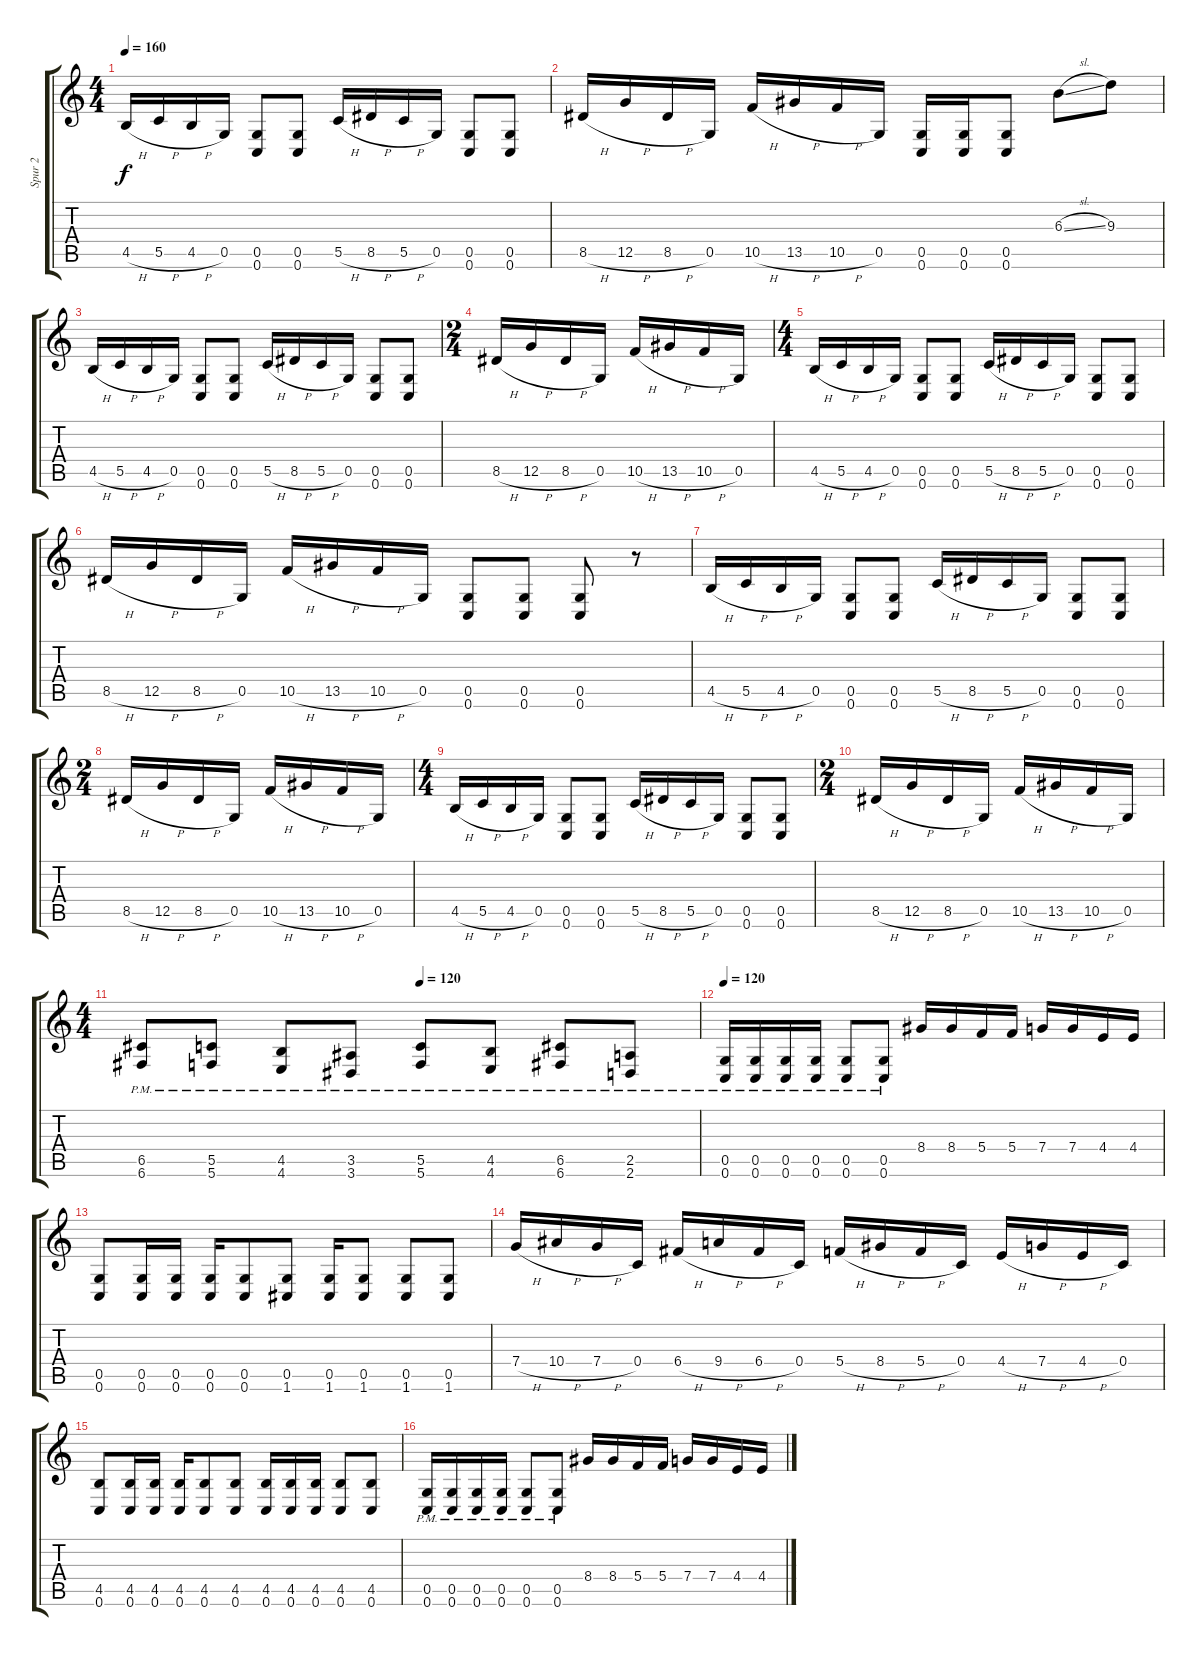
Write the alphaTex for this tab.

\track ("Spur 2" "Spur 2") {instrument distortionguitar}
\staff {score tabs}
\tuning (D4 A3 F3 C3 G2 C2) {hide}
\ts (4 4)
\tempo 160
\clef g2
\ks c
4.5{h}.16{dy f} 5.5{h}.16 4.5{h}.16 0.5.16 (0.5 0.6).8 (0.5 0.6).8 5.5{h}.16 8.5{h}.16 5.5{h}.16 0.5.16 (0.5 0.6).8 (0.5 0.6).8 |
8.5{h}.16 12.5{h}.16 8.5{h}.16 0.5.16 10.5{h}.16 13.5{h}.16 10.5{h}.16 0.5.16 (0.5 0.6).16 (0.5 0.6).16 (0.5 0.6).8 6.3{sl}.8 9.3.8 |
4.5{h}.16 5.5{h}.16 4.5{h}.16 0.5.16 (0.5 0.6).8 (0.5 0.6).8 5.5{h}.16 8.5{h}.16 5.5{h}.16 0.5.16 (0.5 0.6).8 (0.5 0.6).8 |
\ts (2 4)
8.5{h}.16 12.5{h}.16 8.5{h}.16 0.5.16 10.5{h}.16 13.5{h}.16 10.5{h}.16 0.5.16 |
\ts (4 4)
4.5{h}.16 5.5{h}.16 4.5{h}.16 0.5.16 (0.5 0.6).8 (0.5 0.6).8 5.5{h}.16 8.5{h}.16 5.5{h}.16 0.5.16 (0.5 0.6).8 (0.5 0.6).8 |
8.5{h}.16 12.5{h}.16 8.5{h}.16 0.5.16 10.5{h}.16 13.5{h}.16 10.5{h}.16 0.5.16 (0.5 0.6).8 (0.5 0.6).8 (0.5 0.6).8 r.8 |
4.5{h}.16 5.5{h}.16 4.5{h}.16 0.5.16 (0.5 0.6).8 (0.5 0.6).8 5.5{h}.16 8.5{h}.16 5.5{h}.16 0.5.16 (0.5 0.6).8 (0.5 0.6).8 |
\ts (2 4)
8.5{h}.16 12.5{h}.16 8.5{h}.16 0.5.16 10.5{h}.16 13.5{h}.16 10.5{h}.16 0.5.16 |
\ts (4 4)
4.5{h}.16 5.5{h}.16 4.5{h}.16 0.5.16 (0.5 0.6).8 (0.5 0.6).8 5.5{h}.16 8.5{h}.16 5.5{h}.16 0.5.16 (0.5 0.6).8 (0.5 0.6).8 |
\ts (2 4)
8.5{h}.16 12.5{h}.16 8.5{h}.16 0.5.16 10.5{h}.16 13.5{h}.16 10.5{h}.16 0.5.16 |
\ts (4 4)
\tempo (120 0.5)
(6.5{pm} 6.6{pm}).8 (5.5{pm} 5.6{pm}).8 (4.5{pm} 4.6{pm}).8 (3.5{pm} 3.6{pm}).8 (5.5{pm} 5.6{pm}).8 (4.5{pm} 4.6{pm}).8 (6.5{pm} 6.6{pm}).8 (2.5{pm} 2.6{pm}).8 |
\tempo 120
(0.5{pm} 0.6{pm}).16 (0.5{pm} 0.6{pm}).16 (0.5{pm} 0.6{pm}).16 (0.5{pm} 0.6{pm}).16 (0.5{pm} 0.6{pm}).8 (0.5{pm} 0.6{pm}).8 8.4.16 8.4.16 5.4.16 5.4.16 7.4.16 7.4.16 4.4.16 4.4.16 |
(0.5 0.6).8 (0.5 0.6).16 (0.5 0.6).16 (0.5 0.6).16 (0.5 0.6).8 (0.5 1.6).8 (0.5 1.6).16 (0.5 1.6).8 (0.5 1.6).8 (0.5 1.6).8 |
7.4{h}.16 10.4{h}.16 7.4{h}.16 0.4.16 6.4{h}.16 9.4{h}.16 6.4{h}.16 0.4.16 5.4{h}.16 8.4{h}.16 5.4{h}.16 0.4.16 4.4{h}.16 7.4{h}.16 4.4{h}.16 0.4.16 |
(4.5 0.6).8 (4.5 0.6).16 (4.5 0.6).16 (4.5 0.6).16 (4.5 0.6).8 (4.5 0.6).8 (4.5 0.6).16 (4.5 0.6).16 (4.5 0.6).16 (4.5 0.6).8 (4.5 0.6).8 |
(0.5{pm} 0.6{pm}).16 (0.5{pm} 0.6{pm}).16 (0.5{pm} 0.6{pm}).16 (0.5{pm} 0.6{pm}).16 (0.5{pm} 0.6{pm}).8 (0.5{pm} 0.6{pm}).8 8.4.16 8.4.16 5.4.16 5.4.16 7.4.16 7.4.16 4.4.16 4.4.16
